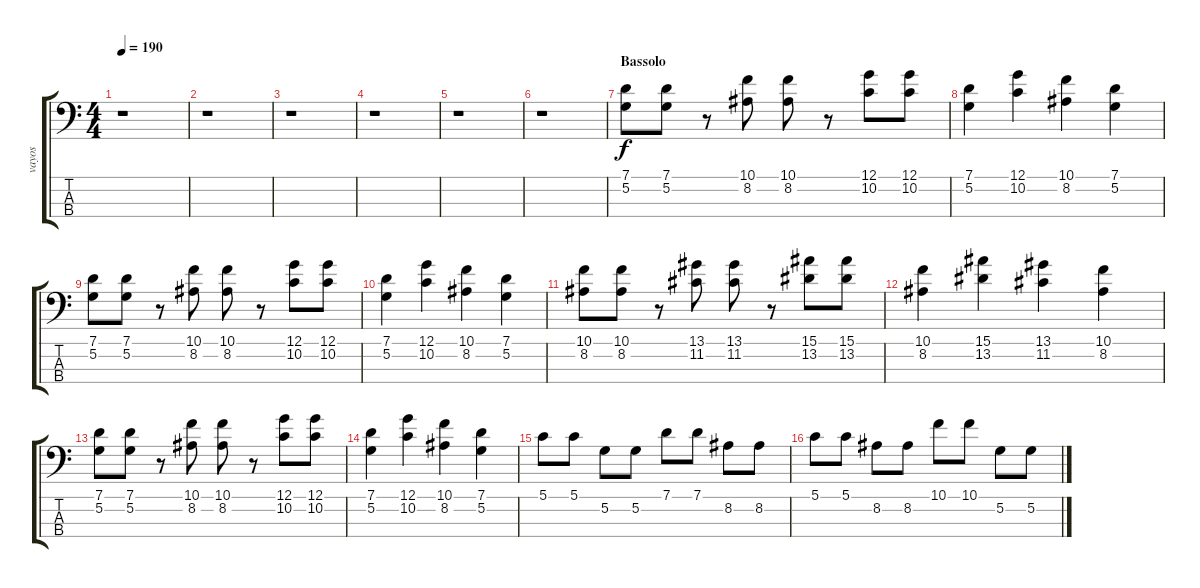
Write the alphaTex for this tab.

\track ("vayos" "vayos") {instrument electricbassfinger}
\staff {score tabs}
\tuning (G2 D2 A1 E1) {hide}
\ts (4 4)
\tempo 190
\clef f4
\ks c
r.1{dy f} |
r.1 |
r.1 |
r.1 |
r.1 |
r.1 |
\section ("" "Bassolo")
(7.1 5.2).8 (7.1 5.2).8 r.8 (10.1 8.2).8 (10.1 8.2).8 r.8 (12.1 10.2).8 (12.1 10.2).8 |
(7.1 5.2).4 (12.1 10.2).4 (10.1 8.2).4 (7.1 5.2).4 |
(7.1 5.2).8 (7.1 5.2).8 r.8 (10.1 8.2).8 (10.1 8.2).8 r.8 (12.1 10.2).8 (12.1 10.2).8 |
(7.1 5.2).4 (12.1 10.2).4 (10.1 8.2).4 (7.1 5.2).4 |
(10.1 8.2).8 (10.1 8.2).8 r.8 (13.1 11.2).8 (13.1 11.2).8 r.8 (15.1 13.2).8 (15.1 13.2).8 |
(10.1 8.2).4 (15.1 13.2).4 (13.1 11.2).4 (10.1 8.2).4 |
(7.1 5.2).8 (7.1 5.2).8 r.8 (10.1 8.2).8 (10.1 8.2).8 r.8 (12.1 10.2).8 (12.1 10.2).8 |
(7.1 5.2).4 (12.1 10.2).4 (10.1 8.2).4 (7.1 5.2).4 |
5.1.8 5.1.8 5.2.8 5.2.8 7.1.8 7.1.8 8.2.8 8.2.8 |
5.1.8 5.1.8 8.2.8 8.2.8 10.1.8 10.1.8 5.2.8 5.2.8
